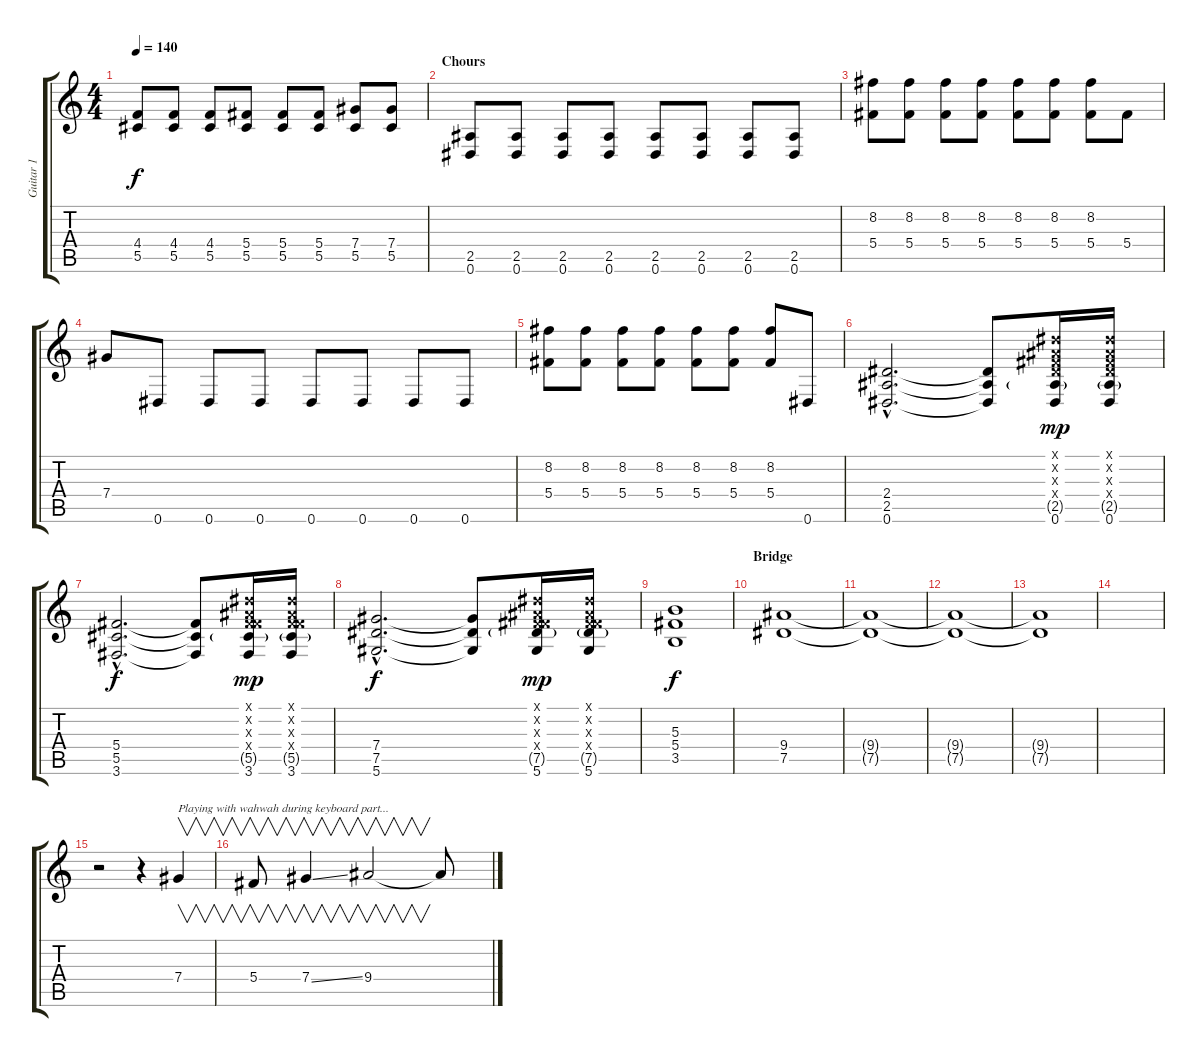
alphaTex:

\track ("Guitar 1" "Guitar 1") {instrument distortionguitar}
\staff {score tabs}
\tuning (Eb4 Bb3 Gb3 Db3 Ab2 Eb2) {hide}
\ts (4 4)
\tempo 140
\clef g2
\ks c
(4.4 5.5).8{dy f} (4.4 5.5).8 (4.4 5.5).8 (5.4 5.5).8 (5.4 5.5).8 (5.4 5.5).8 (7.4 5.5).8 (7.4 5.5).8 |
\section ("" "Chours")
(2.5 0.6).8 (2.5 0.6).8 (2.5 0.6).8 (2.5 0.6).8 (2.5 0.6).8 (2.5 0.6).8 (2.5 0.6).8 (2.5 0.6).8 |
(8.2 5.4).8 (8.2 5.4).8 (8.2 5.4).8 (8.2 5.4).8 (8.2 5.4).8 (8.2 5.4).8 (8.2 5.4).8 5.4.8 |
7.4.8 0.6.8 0.6.8 0.6.8 0.6.8 0.6.8 0.6.8 0.6.8 |
(8.2 5.4).8 (8.2 5.4).8 (8.2 5.4).8 (8.2 5.4).8 (8.2 5.4).8 (8.2 5.4).8 (8.2 5.4).8 0.6.8 |
(2.4{hac} 2.5{hac} 0.6{hac}).2{d} (2.4{t} 2.5{t} 0.6{t}).8 (0.1{x} 0.2{x} 0.3{x} 2.4{x} 2.5{g} 0.6).16{dy mp} (0.1{x} 0.2{x} 0.3{x} 2.4{x} 2.5{g} 0.6).16 |
(5.4{hac} 5.5{hac} 3.6{hac}).2{d dy f} (5.4{t} 5.5{t} 3.6{t}).8 (0.1{x} 0.2{x} 0.3{x} 5.4{x} 5.5{g} 3.6).16{dy mp} (0.1{x} 0.2{x} 0.3{x} 5.4{x} 5.5{g} 3.6).16 |
(7.4{hac} 7.5{hac} 5.6{hac}).2{d dy f} (7.4{t} 7.5{t} 5.6{t}).8 (0.1{x} 0.2{x} 0.3{x} 5.4{x} 7.5{g} 5.6).16{dy mp} (0.1{x} 0.2{x} 0.3{x} 5.4{x} 7.5{g} 5.6).16 |
(5.3 5.4 3.5).1{dy f} |
\section ("" "Bridge")
(9.4 7.5).1{volume 7} |
(9.4{t} 7.5{t}).1 |
(9.4{t} 7.5{t}).1{volume 7} |
(9.4{t} 7.5{t}).1 |
|
r.2 r.4 7.4.4{v txt "Playing with wahwah during keyboard part..." volume 13 instrument overdrivenguitar} |
5.4.8{v} 7.4{ss}.4{v} 9.4.2{v} 9.4{t}.8
